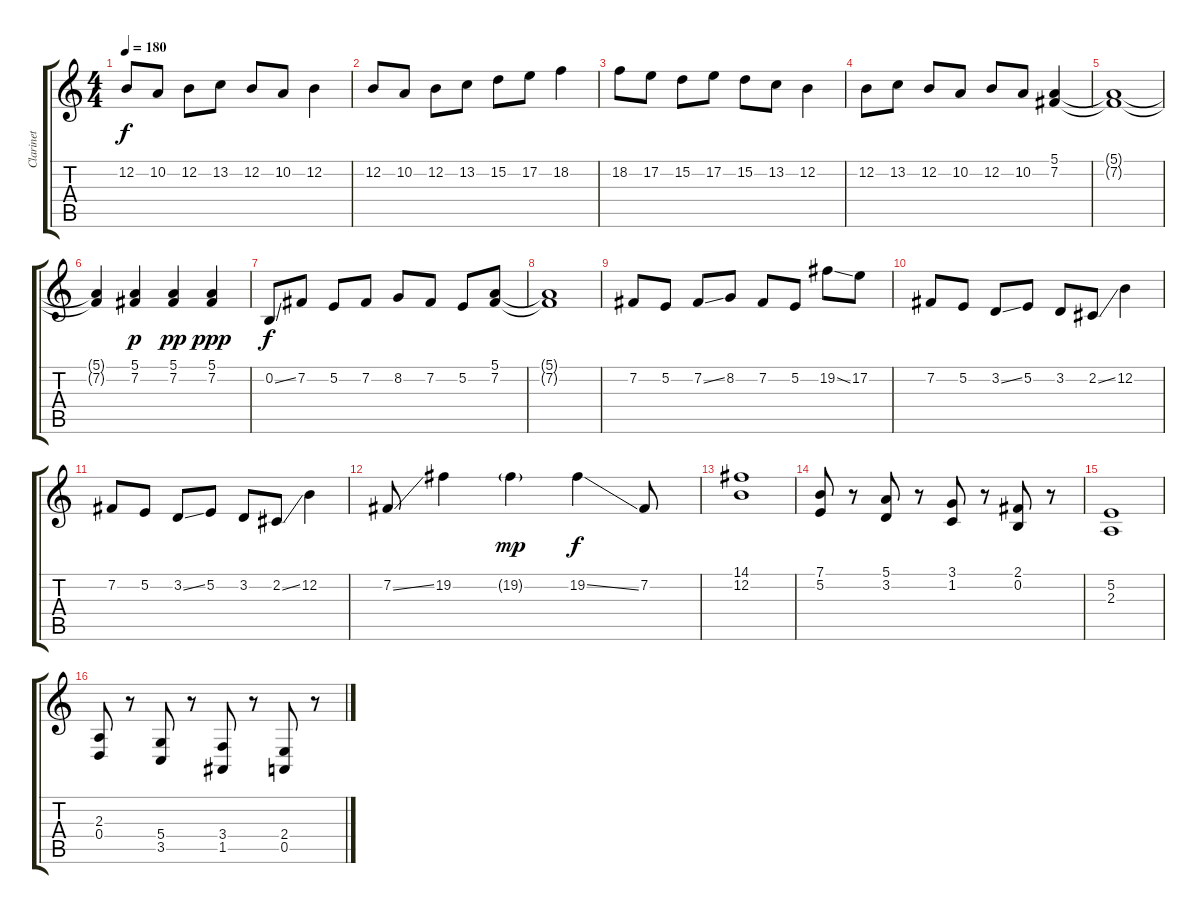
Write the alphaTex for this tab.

\track ("Clarinet" "Clarinet") {instrument clarinet}
\staff {score tabs}
\tuning (E4 B3 G3 D3 A2 E2) {hide}
\ts (4 4)
\tempo 180
\clef g2
\ks c
12.2.8{dy f} 10.2.8 12.2.8 13.2.8 12.2.8 10.2.8 12.2.4 |
12.2.8 10.2.8 12.2.8 13.2.8 15.2.8 17.2.8 18.2.4 |
18.2.8 17.2.8 15.2.8 17.2.8 15.2.8 13.2.8 12.2.4 |
12.2.8 13.2.8 12.2.8 10.2.8 12.2.8 10.2.8 (5.1 7.2).4 |
(5.1{t} 7.2{t}).1 |
(5.1{t} 7.2{t}).4 (5.1 7.2).4{dy p} (5.1 7.2).4{dy pp} (5.1 7.2).4{dy ppp} |
0.2{ss}.8{dy f} 7.2.8 5.2.8 7.2.8 8.2.8 7.2.8 5.2.8 (5.1 7.2).8 |
(5.1{t} 7.2{t}).1 |
7.2.8 5.2.8 7.2{ss}.8 8.2.8 7.2.8 5.2.8 19.2{ss}.8 17.2.8 |
7.2.8 5.2.8 3.2{ss}.8 5.2.8 3.2.8 2.2{ss}.8 12.2.4 |
7.2.8 5.2.8 3.2{ss}.8 5.2.8 3.2.8 2.2{ss}.8 12.2.4 |
7.2{ss}.8 19.2.4 19.2{g}.4{dy mp} 19.2{ss}.4{dy f} 7.2.8 |
(14.1 12.2).1 |
(7.1 5.2).8 r.8 (5.1 3.2).8 r.8 (3.1 1.2).8 r.8 (2.1 0.2).8 r.8 |
(5.2 2.3).1 |
(2.3 0.4).8 r.8 (5.4 3.5).8 r.8 (3.4 1.5).8 r.8 (2.4 0.5).8 r.8
